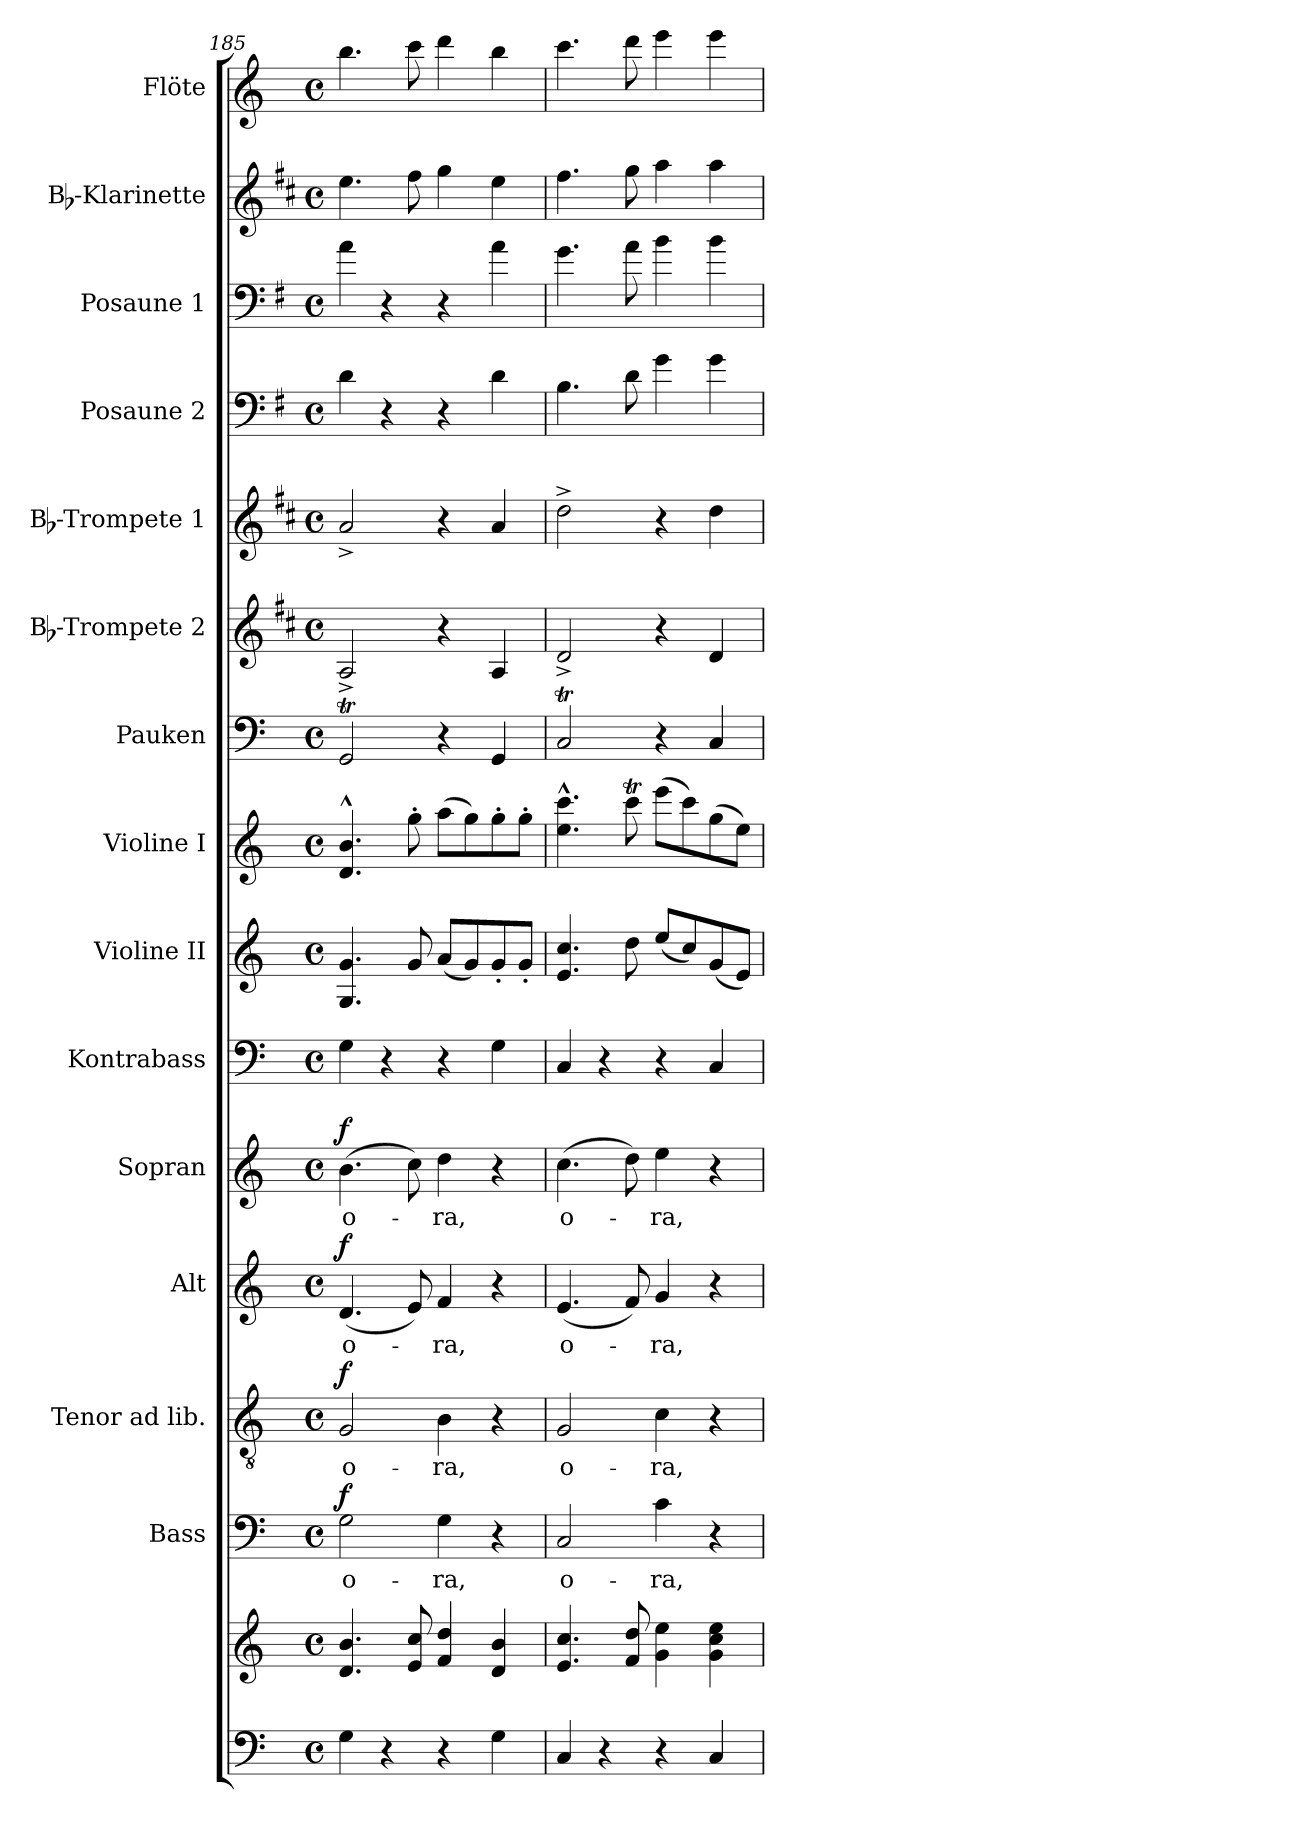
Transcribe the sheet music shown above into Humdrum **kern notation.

**kern	**kern	**kern	**text	**dynam	**kern	**text	**dynam	**kern	**text	**dynam	**kern	**text	**dynam	**kern	**kern	**kern	**kern	**kern	**kern	**kern	**kern	**kern	**kern
*part15	*part15	*part14	*part14	*part14	*part13	*part13	*part13	*part12	*part12	*part12	*part11	*part11	*part11	*part10	*part9	*part8	*part7	*part6	*part5	*part4	*part3	*part2	*part1
*staff16	*staff15	*staff14	*staff14	*staff14	*staff13	*staff13	*staff13	*staff12	*staff12	*staff12	*staff11	*staff11	*staff11	*staff10	*staff9	*staff8	*staff7	*staff6	*staff5	*staff4	*staff3	*staff2	*staff1
*	*	*I"Bass	*	*	*I"Tenor ad lib.	*	*	*I"Alt	*	*	*I"Sopran	*	*	*I"Kontrabass	*I"Violine II	*I"Violine I	*I"Pauken	*I"Bb-Trompete 2	*I"Bb-Trompete 1	*I"Posaune 2	*I"Posaune 1	*I"Bb-Klarinette	*I"Flöte
*	*	*I'B.	*	*	*I'T.	*	*	*I'A.	*	*	*I'S.	*	*	*I'Kb.	*I'Vl. II	*I'Vl. I	*I'Pk.	*I'Bb Trp. 2	*I'Bb Trp. 1	*I'Pos. 2	*I'Pos. 1	*I'Bb Kl.	*I'Fl.
!!LO:PB:g=z
*clefF4	*clefG2	*clefF4	*	*	*clefGv2	*	*	*clefG2	*	*	*clefG2	*	*	*clefF4	*clefG2	*clefG2	*clefF4	*clefG2	*clefG2	*clefF4	*clefF4	*clefG2	*clefG2
*	*	*	*	*	*	*	*	*	*	*	*	*	*	*ITrd7c12	*	*	*	*ITrd1c2	*ITrd1c2	*ITrd4c7	*ITrd4c7	*ITrd1c2	*
*k[]	*k[]	*k[]	*	*	*k[]	*	*	*k[]	*	*	*k[]	*	*	*k[]	*k[]	*k[]	*k[]	*k[]	*k[]	*k[]	*k[]	*k[]	*k[]
*C:	*C:	*C:	*	*	*C:	*	*	*C:	*	*	*C:	*	*	*C:	*C:	*C:	*C:	*C:	*C:	*C:	*C:	*C:	*C:
*M4/4	*M4/4	*M4/4	*	*	*M4/4	*	*	*M4/4	*	*	*M4/4	*	*	*M4/4	*M4/4	*M4/4	*M4/4	*M4/4	*M4/4	*M4/4	*M4/4	*M4/4	*M4/4
*met(c)	*met(c)	*met(c)	*	*	*met(c)	*	*	*met(c)	*	*	*met(c)	*	*	*met(c)	*met(c)	*met(c)	*met(c)	*met(c)	*met(c)	*met(c)	*met(c)	*met(c)	*met(c)
=185	=185	=185	=185	=185	=185	=185	=185	=185	=185	=185	=185	=185	=185	=185	=185	=185	=185	=185	=185	=185	=185	=185	=185
!	!	!	!LO:LY:b	!LO:DY:a	!	!LO:LY:b	!LO:DY:a	!	!LO:LY:b	!LO:DY:a	!	!LO:LY:b	!LO:DY:a	!	!	!	!	!	!	!	!	!	!
4G\	4.d/ 4.b/	2G\	o-	f	2G/	o-	f	(<4.d/	o-	f	(>4.b\	o-	f	4GG\	4.G/ 4.g/	4.d/^^> 4.b/^^>	2GGT/	2G^</	2g^</	4G\	4d\	4.dd\	4.bb\
4r	.	.	.	.	.	.	.	.	.	.	.	.	.	4r	.	.	.	.	.	4r	4r	.	.
.	8e/ 8cc/	.	.	.	.	.	.	8e/)	.	.	8cc\)	.	.	.	8g/	8gg'>\	.	.	.	.	.	8ee\	8ccc\
!	!	!	!LO:LY:b	!	!	!LO:LY:b	!	!	!LO:LY:b	!	!	!LO:LY:b	!	!	!	!	!	!	!	!	!	!	!
4r	4f/ 4dd/	4G\	-ra,	.	4B\	-ra,	.	4f/	-ra,	.	4dd\	-ra,	.	4r	(<8a/L	(>8aa\L	4r	4r	4r	4r	4r	4ff\	4ddd\
.	.	.	.	.	.	.	.	.	.	.	.	.	.	.	8g/)	8gg\)	.	.	.	.	.	.	.
4G\	4d/ 4b/	4r	.	.	4r	.	.	4r	.	.	4r	.	.	4GG\	8g'</	8gg'>\	4GG/	4G/	4g/	4G\	4d\	4dd\	4bb\
.	.	.	.	.	.	.	.	.	.	.	.	.	.	.	8g'</J	8gg'>\J	.	.	.	.	.	.	.
=186	=186	=186	=186	=186	=186	=186	=186	=186	=186	=186	=186	=186	=186	=186	=186	=186	=186	=186	=186	=186	=186	=186	=186
!	!	!	!LO:LY:b	!	!	!LO:LY:b	!	!	!LO:LY:b	!	!	!LO:LY:b	!	!	!	!	!	!	!	!	!	!	!
4C/	4.e/ 4.cc/	2C/	o-	.	2G/	o-	.	(<4.e/	o-	.	(>4.cc\	o-	.	4CC/	4.e/ 4.cc/	4.ee\^^> 4.ccc\^^>	2CT/	2c^</	2cc^>\	4.E\	4.c\	4.ee\	4.ccc\
4r	.	.	.	.	.	.	.	.	.	.	.	.	.	4r	.	.	.	.	.	.	.	.	.
.	8f/ 8dd/	.	.	.	.	.	.	8f/)	.	.	8dd\)	.	.	.	8dd\	8cccT\	.	.	.	8G\	8d\	8ff\	8ddd\
!	!	!	!LO:LY:b	!	!	!LO:LY:b	!	!	!LO:LY:b	!	!	!LO:LY:b	!	!	!	!	!	!	!	!	!	!	!
4r	4g\ 4ee\	4c\	-ra,	.	4c\	-ra,	.	4g/	-ra,	.	4ee\	-ra,	.	4r	(<8ee/L	(>8eee\L	4r	4r	4r	4c\	4e\	4gg\	4eee\
.	.	.	.	.	.	.	.	.	.	.	.	.	.	.	8cc/)	8ccc\)	.	.	.	.	.	.	.
4C/	4g\ 4cc\ 4ee\	4r	.	.	4r	.	.	4r	.	.	4r	.	.	4CC/	(<8g/	(>8gg\	4C/	4c/	4cc\	4c\	4e\	4gg\	4eee\
.	.	.	.	.	.	.	.	.	.	.	.	.	.	.	8e/J)	8ee\J)	.	.	.	.	.	.	.
=	=	=	=	=	=	=	=	=	=	=	=	=	=	=	=	=	=	=	=	=	=	=	=
*-	*-	*-	*-	*-	*-	*-	*-	*-	*-	*-	*-	*-	*-	*-	*-	*-	*-	*-	*-	*-	*-	*-	*-
